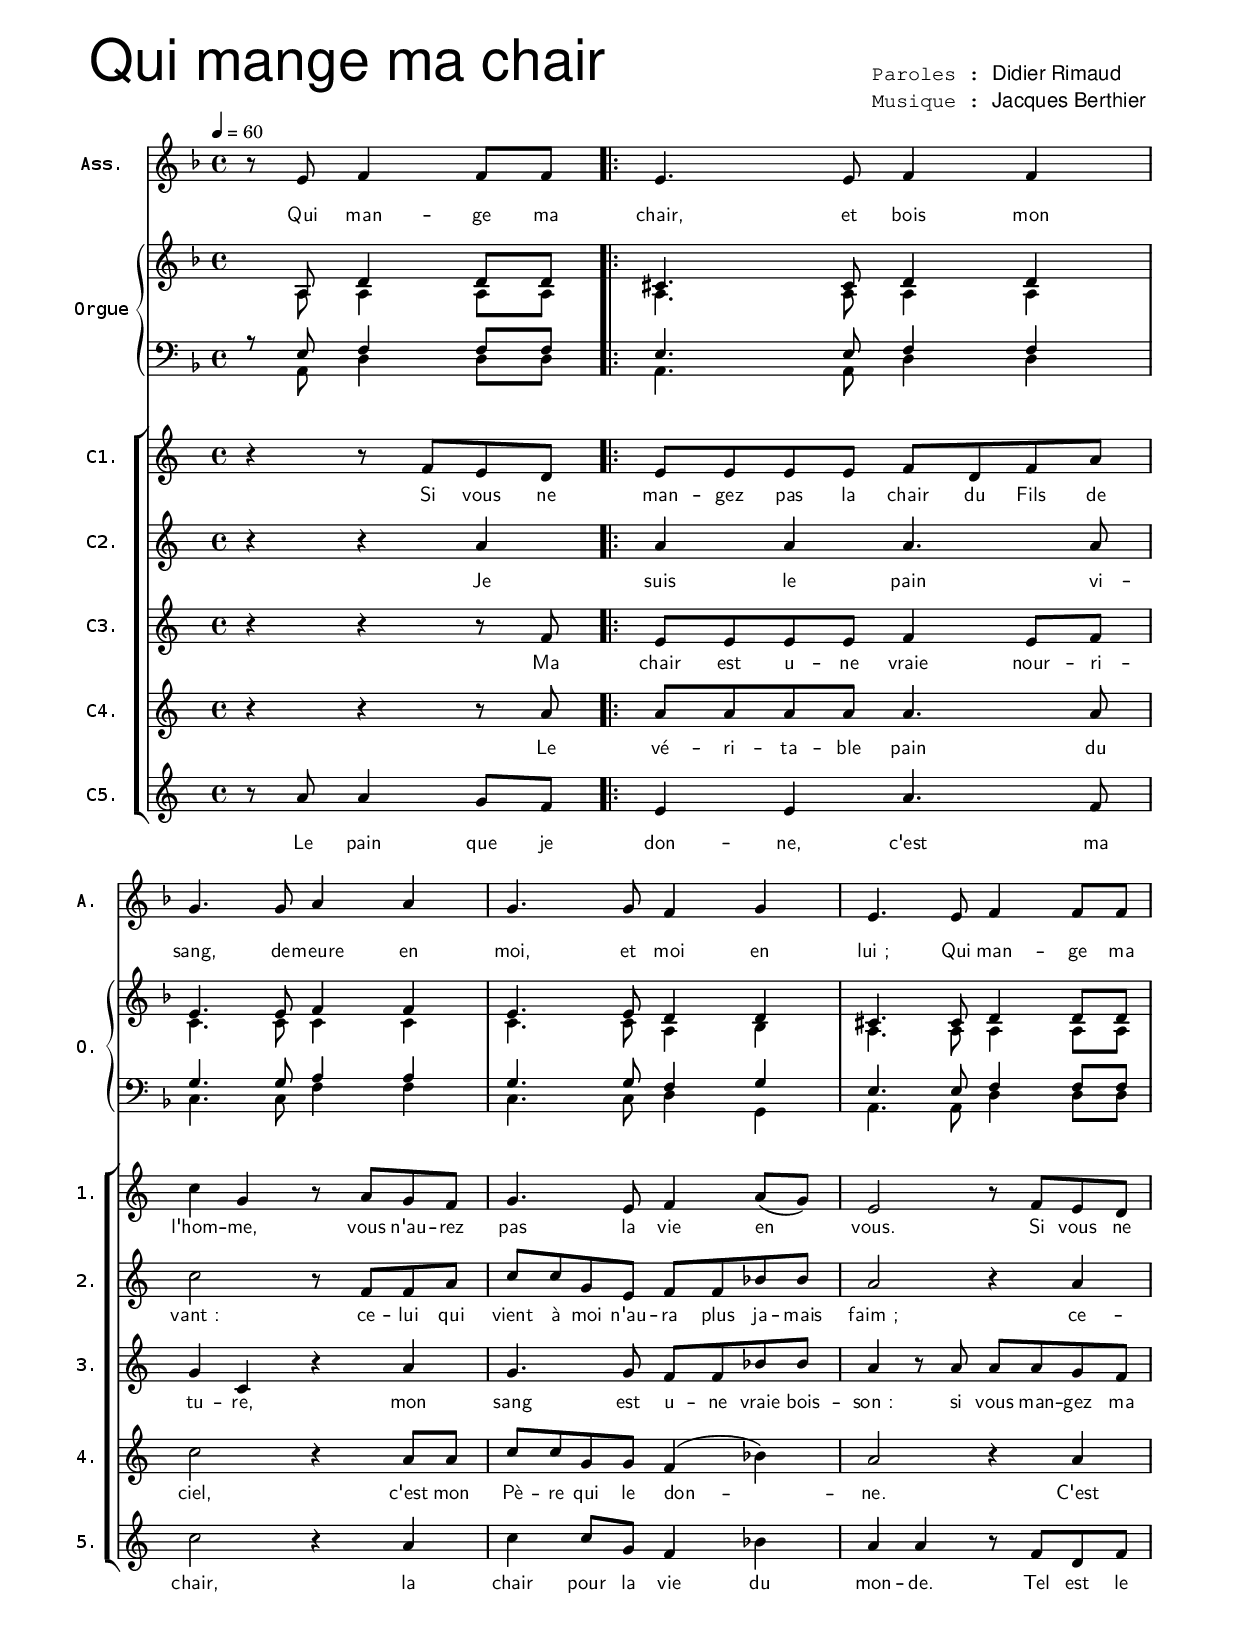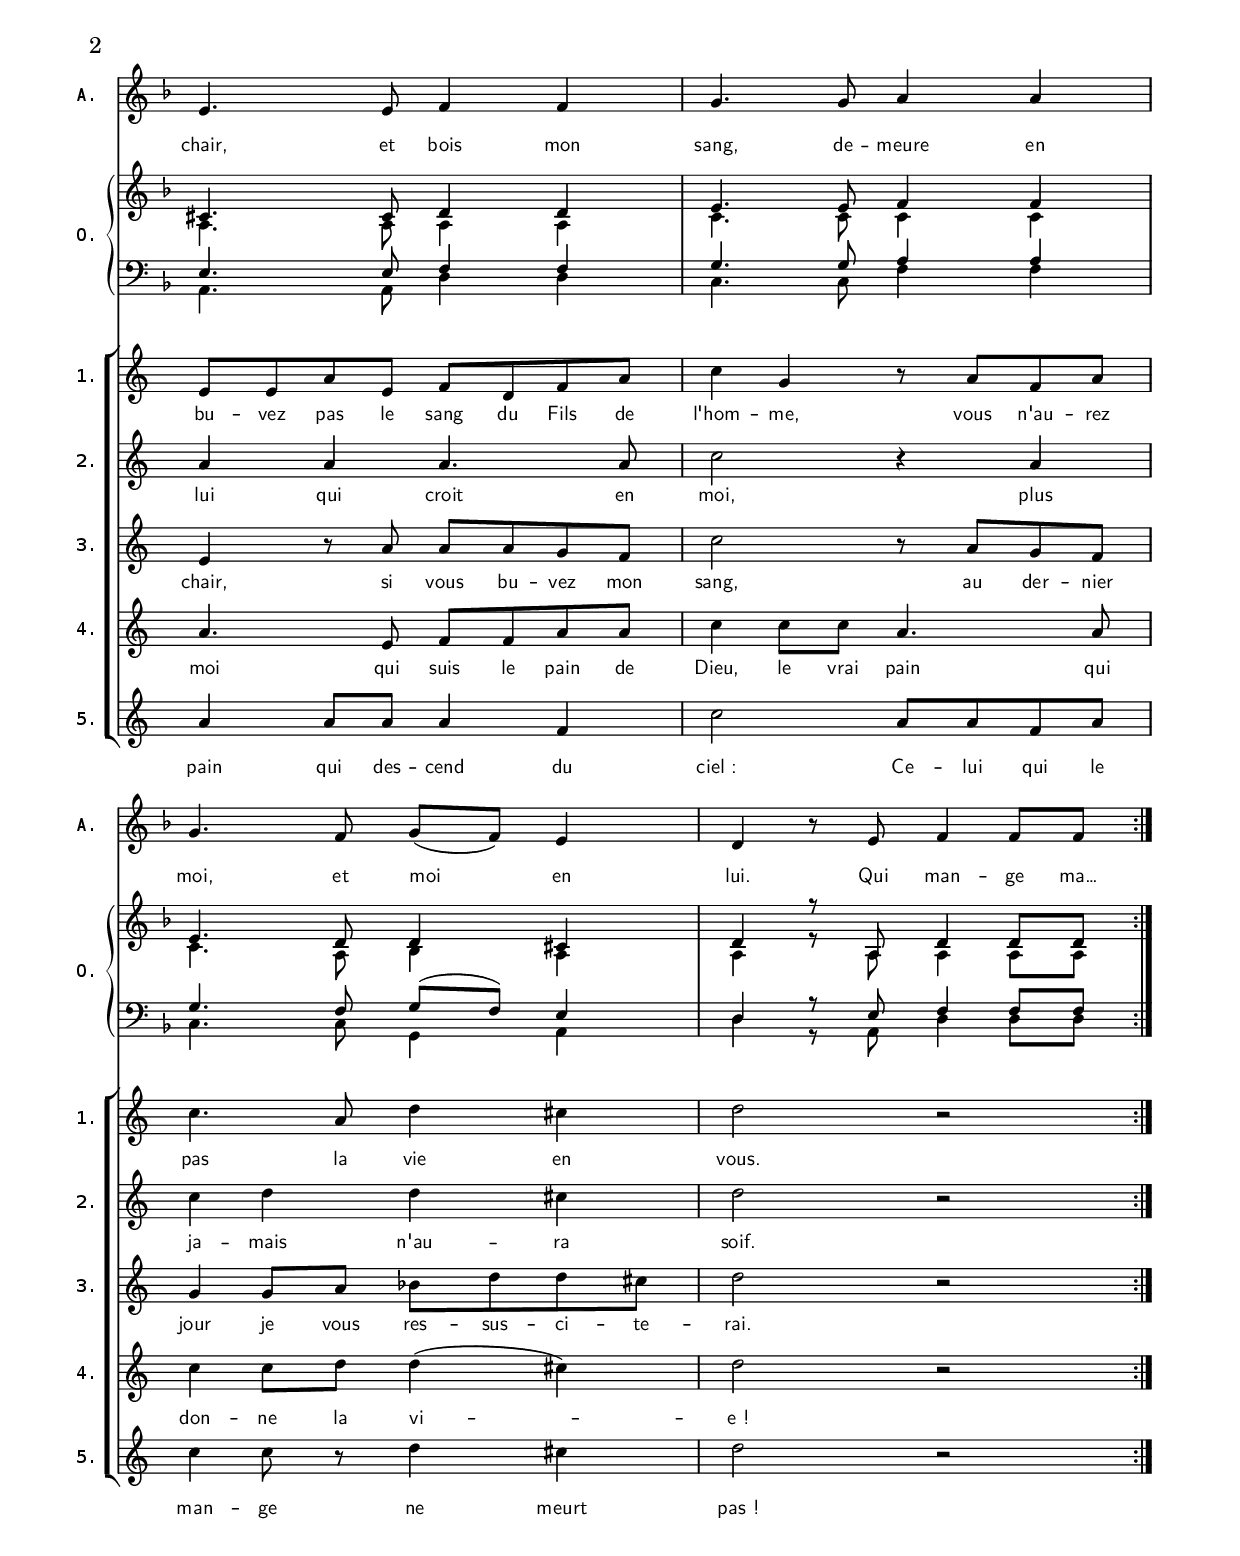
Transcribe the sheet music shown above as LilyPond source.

\version "2.22.0"
\language "english"
\include "gregorian.ly"
\include "../libs/commonFunctions.ily"

\header {
  title = "Qui mange ma chair"
  composer = "Jacques Berthier"
  poet = "Didier Rimaud"
  }
solisteDynamics = {
  \key f \major \time 4/4 \tempo 4 = 60
  }

sopranosMusicA = \relative c' {
  \partial 2. s8 a8 d4 d8 d cs4. cs8 d4 d e4. e8 f4 f e4. e8 d4 d cs4. cs8
  d4 d8 d cs4. cs8 d4 d e4. e8 f4 f e4. d8 d4 cs4 d4 r8 a8 d4 d8 d
  }

altosMusicA = \relative c' {
  s8 a8 a4 a8 a a4. a8 a4 a c4. c8 c4 c c4. c8 a4 bf a4. a8
  a4 a8 a a4. a8 a4 a c4. c8 c4 c c4. a8 bf4 a a4 r8 a8 a4 a8 a
  }

tenorsMusicA =  \relative c {
  r8 e8 f4 f8 f \bar ".|:" e4. e8 f4 f \break
  g4. g8 a4 a g4. g8 f4 g e4. e8 f4 f8 f \break
  e4. e8 f4 f g4. g8 a4 a \break
  g4. f8 g (f) e4 d4 r8 e8 f4 f8 f \bar ":|."
  }

bassesMusicA =  \relative c {
  s8 a8
  d4 d8 d a4. a8 d4 d c4. c8 f4 f c4. c8 d4 g, a4. a8
  d4 d8 d a4. a8 d4 d c4. c8 f4 f c4. c8 g4 a4 d4 r8 a8 d4 d8 d
  }

Lyrics = \lyricmode {
  Qui man -- ge ma chair, et bois mon sang, de -- meure en moi, et moi en lui&nbsp;;
  Qui man -- ge ma chair, et bois mon sang, de -- meure en moi, et moi en lui.
  Qui man -- ge ma…
  }

coupletOne = \relative c' {
  r4 r8 f8 e d e e e e f d f a c4 g r8 a g f g4. e8 f4 a8 (g) e2 r8 f8 e d
  e8 e a e f d f a c4 g4 r8 a8 f a c4. a8 d4 cs d2 r2
  }
coupletOneLyrics = \lyricmode {
  Si vous ne man -- gez pas la chair du Fils de l'hom -- me,
  vous n'au -- rez pas la vie en vous.
  Si vous ne bu -- vez pas le sang du Fils de l'hom -- me,
  vous n'au -- rez pas la vie en vous.
  }
coupletTwo = \relative c'' {
  r4 r4 a4 a a a4. a8 c2 r8 f, f a c c g e f f bf bf a2 r4 a4
  a a a4. a8 c2 r4 a c d d cs d2 r2
  }
coupletTwoLyrics = \lyricmode {
  Je suis le pain vi -- vant&nbsp;: ce -- lui qui vient à moi n'au -- ra plus ja -- mais faim&nbsp;;
  ce -- lui qui croit en moi, plus ja -- mais n'au -- ra soif.
  }
coupletThree = \relative c' {
  r4 r4 r8 f8 e e e e f4 e8 f g4 c, r4 a'4 g4. g8 f f bf bf
  a4 r8 a a a g f e4 r8 a8 a a g f c'2 r8 a g f g4 g8 a bf d d cs d2 r2
  }
coupletThreeLyrics = \lyricmode {
  Ma chair est u -- ne vraie nour -- ri -- tu -- re, mon sang est u -- ne vraie bois -- son&nbsp;:
  si vous man -- gez ma chair, si vous bu -- vez mon sang, au der -- nier jour je vous res -- sus -- ci -- te -- rai.
  }
coupletFour = \relative c'' {
  r4 r4 r8 a8 a a a a a4. a8 c2 r4 a8 a c c g g f4 (bf) a2 r4 a4
  a4. e8 f f a a c4 c8 c a4. a8 c4 c8 d d4 (cs) d2 r2
  }
coupletFourLyrics = \lyricmode {
  Le vé -- ri -- ta -- ble pain du ciel, c'est mon Pè -- re qui le don -- ne.
  C'est moi qui suis le pain de Dieu, le vrai pain qui don -- ne la vi -- e&nbsp;!
  }
coupletFive = \relative c'' {
  r8 a8 a4 g8 f e4 e a4. f8 c'2 r4 a4 c c8 g f4 bf a a r8 f8 d f
  a4 a8 a a4 f c'2 a8a f a c4 c8 r8 d4 cs d2 r2
  }
coupletFiveLyrics = \lyricmode {
  Le pain que je don -- ne, c'est ma chair, la chair pour la vie du mon -- de.
  Tel est le pain qui des -- cend du ciel&nbsp;: Ce -- lui qui le man -- ge ne meurt pas&nbsp;!
  }

%%%%%%%%%%%%%%%%%%%%%%%%%%%%%%%%%%%%%%%%%%%%
%%%%%          DRAW PARTITION          %%%%%
%%%%%%%%%%%%%%%%%%%%%%%%%%%%%%%%%%%%%%%%%%%%
scoreHeaders = \header {
  title = ##f
  subtitle = ##f
  composer = ##f
  poet = ##f
  subsubtitle = ##f
  dedication = ##f
}
scorePaper = \paper {
    left-margin = 1.5\cm
    right-margin = 1.5\cm
    top-margin = 1.5\cm
    bottom-margin = 1.5\cm
    %two-sided = ##f
    oddFooterMarkup = {}
    #(include-special-characters)

    markup-system-spacing = #'((basic-distance . 5)
       (stretchability . 0))
%    system-system-spacing = #'((basic-distance . 0.1)
%                               (padding . 0)
%                               (stretchability . 0))
    bookTitleMarkup = \markup {
      \column {
        \columns {
          \fill-line {
            \column {
              \line {
                \left-column {
                  \fontsize #8 \sans \fromproperty #'header:title
                }
              }
            }
            \column {
              \line {
                \fontsize #-1
                \left-column {
                  \line { \concat { \typewriter "Paroles&nbsp;:&nbsp;" \sans \fromproperty #'header:poet \bold " " } }
                  \line { \concat { \typewriter "Musique&nbsp;:&nbsp;" \sans \fromproperty #'header:composer \bold " " } }
                }
              }
            }
          }
        }
      }
    }
  }
AllScoreLayout = \layout {
      #(layout-set-staff-size 16)
      ragged-last = ##f
      ragged-last-bottom = ##t
      short-indent = 0.5\cm
      indent = 1\cm
      \override LyricText #'font-name = #"Latin Modern Sans"
      \override Score.RehearsalMark.font-family = #'typewriter
      \context {
          \Staff
          \RemoveEmptyStaves
          \override InstrumentName #'font-name = #"Monospace Regular"
      }
      \context {
          \PianoStaff
          \RemoveEmptyStaves
          \override InstrumentName #'font-name = #"Monospace Regular"
      }
      \context {
          \ChoirStaff
          \RemoveEmptyStaves
          \override InstrumentName #'font-name = #"Monospace Regular"
      }
  }
#(set-global-staff-size 14)
%%%%%%%%%%%%%%%%%%%%%%%%%%%%%%%%%%%%%%%%%%%%%%%%%%%%%%%%%%%%%%%%%%%
%%%%%%%%%%%%%%%%%%%          Antienne          %%%%%%%%%%%%%%%%%%%%
%%%%%%%%%%%%%%%%%%%%%%%%%%%%%%%%%%%%%%%%%%%%%%%%%%%%%%%%%%%%%%%%%%%
% PDF output
\book {
  \scorePaper
  \score {
    {
      <<
        \new ChoirStaff \with {
          instrumentName = "Ass."
          shortInstrumentName = "A."
        }
        <<
          \new Staff
          <<
            \clef "treble"
            \new Voice = "assemblee" { \solisteDynamics \transpose e e' {\tenorsMusicA}
            }
            \new Lyrics \lyricsto "assemblee" { \Lyrics }
          >>
        >>
        \new PianoStaff \with {
          instrumentName = "Orgue"
          shortInstrumentName = "O."
        }
        <<
          \new Staff
          <<
            \clef "treble"
            \new Voice { \solisteDynamics \voiceOne \sopranosMusicA
            }
            \new Voice { \solisteDynamics \voiceTwo \altosMusicA
            }
          >>
          \new Staff
          <<
            \clef "bass"
            \new Voice { \solisteDynamics \voiceThree \tenorsMusicA
            }
            \new Voice { \solisteDynamics \voiceFour \bassesMusicA
            }
          >>
        >>
        \new ChoirStaff
        <<
          \new Staff \with {
            instrumentName = "C1."
            shortInstrumentName = "1."
          }
          <<
            \new Voice = "coupletOne" {\coupletOne}
            \new Lyrics \lyricsto "coupletOne" { \coupletOneLyrics }
          >>
          \new Staff \with {
            instrumentName = "C2."
            shortInstrumentName = "2."
          }
          <<
            \new Voice = "coupletTwo"  \coupletTwo
            \new Lyrics \lyricsto "coupletTwo" { \coupletTwoLyrics }
          >>
          \new Staff \with {
            instrumentName = "C3."
            shortInstrumentName = "3."
          }
          <<
            \new Voice = "coupletThree"  \coupletThree
            \new Lyrics \lyricsto "coupletThree" { \coupletThreeLyrics }
          >>
          \new Staff \with {
            instrumentName = "C4."
            shortInstrumentName = "4."
          }
          <<
            \new Voice = "coupletFour"  \coupletFour
            \new Lyrics \lyricsto "coupletFour" { \coupletFourLyrics }
          >>
          \new Staff \with {
            instrumentName = "C5."
            shortInstrumentName = "5."
          }
          <<
            \new Voice = "coupletFive"  \coupletFive
            \new Lyrics \lyricsto "coupletFive" { \coupletFiveLyrics }
          >>
        >>
      >>
    }
    \AllScoreLayout
    \scoreHeaders
  }
}